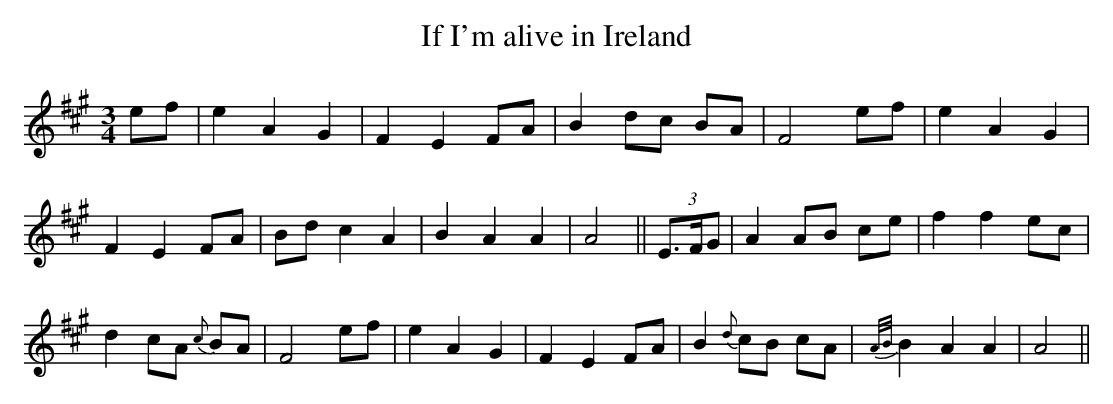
X:1
T:If I'm alive in Ireland
M:3/4
L:1/8
K:A
ef|e2A2G2|F2E2 FA|B2 dc BA|F4 ef|e2A2G2|
F2E2 FA|Bd c2A2|B2A2A2|A4|| (3E>FG|A2 AB ce|f2f2ec|
d2 cA {c}BA|F4 ef|e2A2G2|F2E2 FA|B2 {d}cB cA|{A/B/}B2A2A2|A4||
